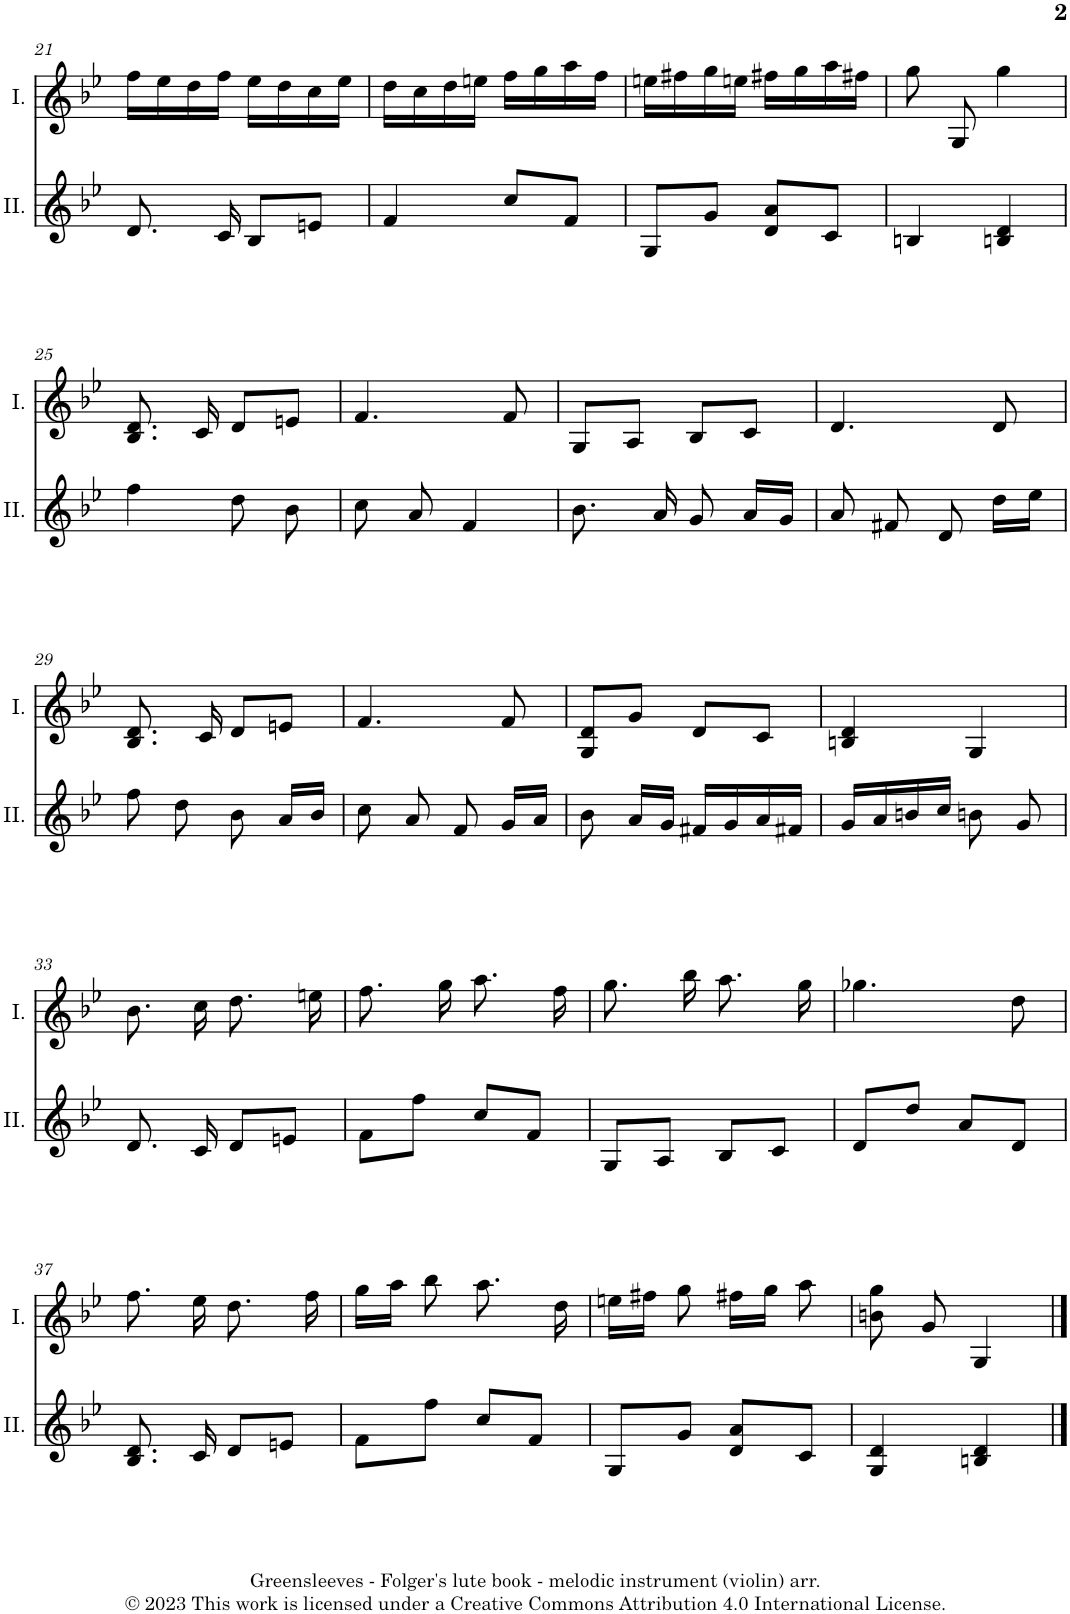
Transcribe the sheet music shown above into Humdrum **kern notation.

**kern	**kern
*part2	*part1
*staff2	*staff1
*I"II.	*I"I.
*I'II.	*I'I.
!!LO:PB:g=z
*clefG2	*clefG2
*k[b-e-]	*k[b-e-]
*M2/2	*M2/2
*met(c|)	*met(c|)
=21	=21
8.d/	16ff\LL
.	16ee-\
.	16dd\
16c/	16ff\JJ
8B-/L	16ee-\LL
.	16dd\
8en/J	16cc\
.	16ee-\JJ
=22	=22
4f/	16dd\LL
.	16cc\
.	16dd\
.	16een\JJ
8cc/L	16ff\LL
.	16gg\
8f/J	16aa\
.	16ff\JJ
=23	=23
8G/L	16een\LL
.	16ff#X\
8g/J	16gg\
.	16een\JJ
8d/ 8a/L	16ff#X\LL
.	16gg\
8c/J	16aa\
.	16ff#X\JJ
=24	=24
4Bn/	8gg\
.	8G/
4Bn/ 4d/	4gg\
!!LO:LB:g=z
=25	=25
4ff\	8.B-/ 8.d/
.	16c/
8dd\	8d/L
8b-\	8en/J
=26	=26
8cc\	4.f/
8a/	.
4f/	.
.	8f/
=27	=27
8.b-\	8G/L
.	8A/J
16a/	.
8g/	8B-/L
16a/LL	8c/J
16g/JJ	.
=28	=28
8a/	4.d/
8f#X/	.
8d/	.
16dd\LL	8d/
16ee-\JJ	.
!!LO:LB:g=z
=29	=29
8ff\	8.B-/ 8.d/
8dd\	.
.	16c/
8b-\	8d/L
16a/LL	8en/J
16b-/JJ	.
=30	=30
8cc\	4.f/
8a/	.
8f/	.
16g/LL	8f/
16a/JJ	.
=31	=31
8b-\	8G/ 8d/L
16a/LL	8g/J
16g/JJ	.
16f#X/LL	8d/L
16g/	.
16a/	8c/J
16f#X/JJ	.
=32	=32
16g/LL	4Bn/ 4d/
16a/	.
16bn/	.
16cc/JJ	.
8bn\	4G/
8g/	.
!!LO:LB:g=z
=33	=33
8.d/	8.b-\
16c/	16cc\
8d/L	8.dd\
8en/J	.
.	16een\
=34	=34
8f\L	8.ff\
8ff\J	.
.	16gg\
8cc/L	8.aa\
8f/J	.
.	16ff\
=35	=35
8G/L	8.gg\
8A/J	.
.	16bb-\
8B-/L	8.aa\
8c/J	.
.	16gg\
=36	=36
8d/L	4.gg-X\
8dd/J	.
8a/L	.
8d/J	8dd\
!!LO:LB:g=z
=37	=37
8.B-/ 8.d/	8.ff\
16c/	16ee-\
8d/L	8.dd\
8en/J	.
.	16ff\
=38	=38
8f\L	16gg\LL
.	16aa\JJ
8ff\J	8bb-\
8cc/L	8.aa\
8f/J	.
.	16dd\
=39	=39
8G/L	16een\LL
.	16ff#X\JJ
8g/J	8gg\
8d/ 8a/L	16ff#X\LL
.	16gg\JJ
8c/J	8aa\
=40	=40
4G/ 4d/	8bn\ 8gg\
.	8g/
4Bn/ 4d/	4G/
==	==
*-	*-
